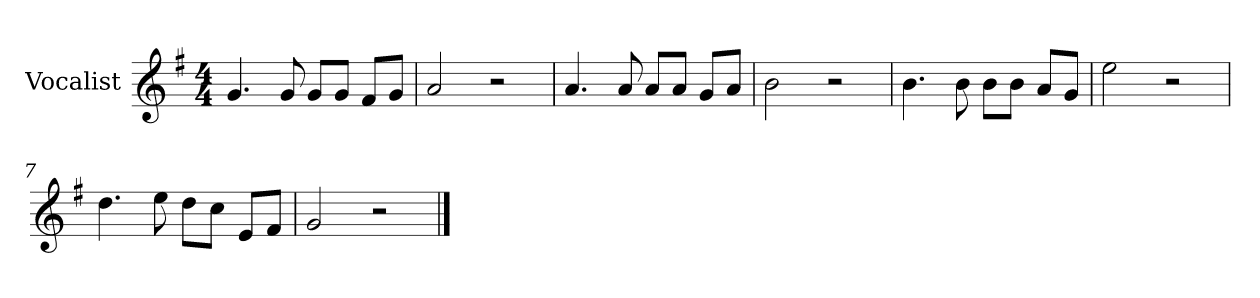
**kern
*part1
*staff1
*I"Vocalist
*k[f#]
*G:
*M4/4
=1
4.g
8g
8gL
8gJ
8f#L
8gJ
=2
2a
2r
=3
4.a
8a
8aL
8aJ
8gL
8aJ
=4
2b
2r
=5
4.b
8b
8bL
8bJ
8aL
8gJ
=6
2ee
2r
=7
4.dd
8ee
8ddL
8ccJ
8eL
8f#J
=8
2g
2r
==
*-
